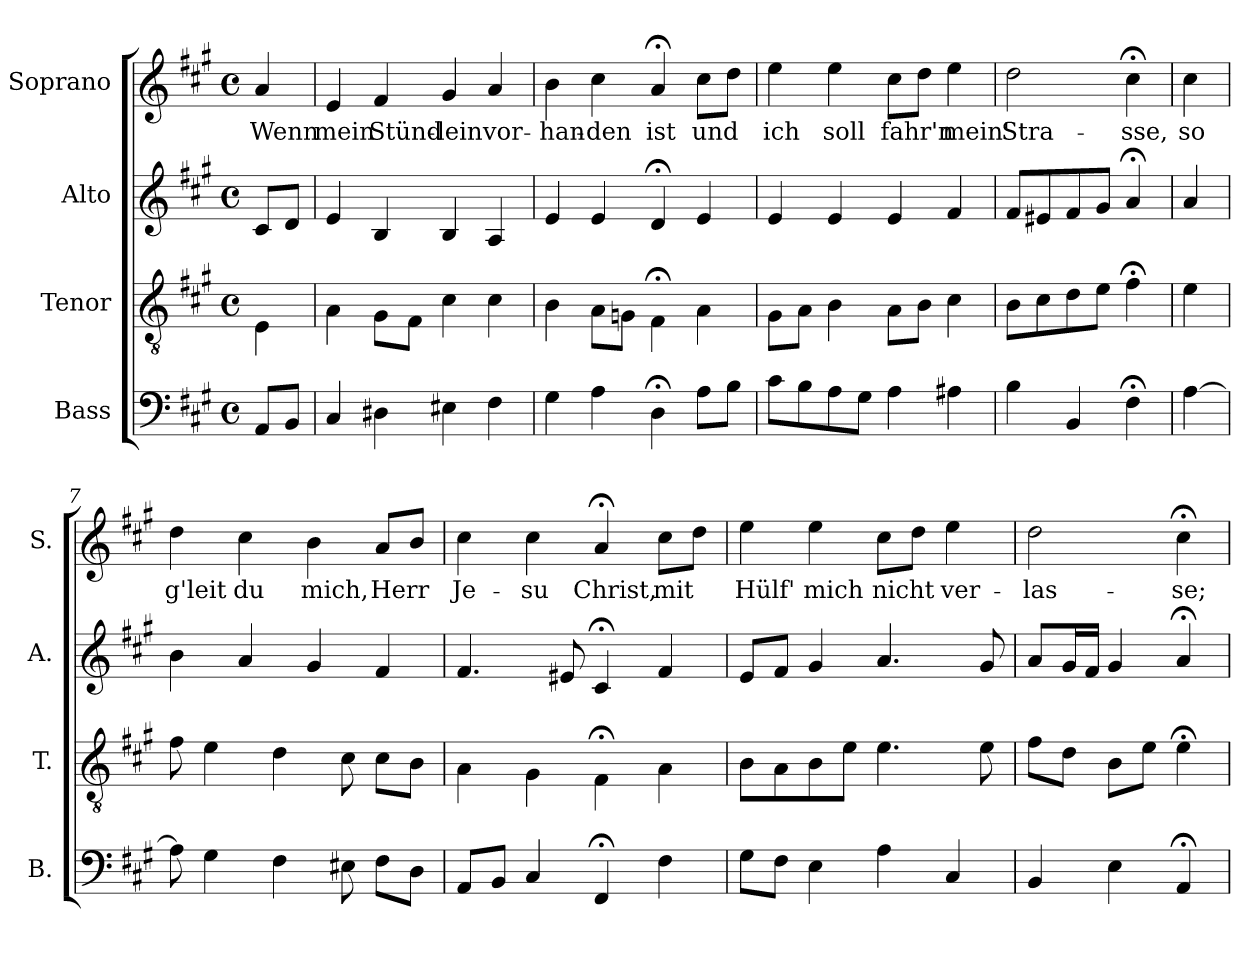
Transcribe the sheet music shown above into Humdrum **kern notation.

**kern	**kern	**kern	**kern	**text
*part4	*part3	*part2	*part1	*part1
*staff4	*staff3	*staff2	*staff1	*staff1
*I"Bass	*I"Tenor	*I"Alto	*I"Soprano	*
*I'B.	*I'T.	*I'A.	*I'S.	*
*clefF4	*clefGv2	*clefG2	*clefG2	*
*k[f#c#g#]	*k[f#c#g#]	*k[f#c#g#]	*k[f#c#g#]	*
*A:	*A:	*A:	*A:	*
*M4/4	*M4/4	*M4/4	*M4/4	*
*met(c)	*met(c)	*met(c)	*met(c)	*
=1	=1	=1	=1	=1
!	!	!	!	!LO:LY:b
8AA/L	4E\	8c#/L	4a/	Wenn
8BB/J	.	8d/J	.	.
=2	=2	=2	=2	=2
!	!	!	!	!LO:LY:b
4C#/	4A\	4e/	4e/	mein
!	!	!	!	!LO:LY:b
4D#X\	8G#\L	4B/	4f#/	Stünd-
.	8F#\J	.	.	.
!	!	!	!	!LO:LY:b
4E#X\	4c#\	4B/	4g#/	-lein
!	!	!	!	!LO:LY:b
4F#\	4c#\	4A/	4a/	vor-
=3	=3	=3	=3	=3
!	!	!	!	!LO:LY:b
4G#\	4B\	4e/	4b\	-han-
!	!	!	!	!LO:LY:b
4A\	8A\L	4e/	4cc#\	-den
.	8Gn\J	.	.	.
!	!	!	!	!LO:LY:b
4D;<\	4F#;<\	4d;</	4a;</	ist
!	!	!	!	!LO:LY:b
8A\L	4A\	4e/	8cc#\L	und
8B\J	.	.	8dd\J	.
=4	=4	=4	=4	=4
!	!	!	!	!LO:LY:b
8c#\L	8G#\L	4e/	4ee\	ich
8B\	8A\J	.	.	.
!	!	!	!	!LO:LY:b
8A\	4B\	4e/	4ee\	soll
8G#\J	.	.	.	.
!	!	!	!	!LO:LY:b
4A\	8A\L	4e/	8cc#\L	fahr'n
.	8B\J	.	8dd\J	.
!	!	!	!	!LO:LY:b
4A#X\	4c#\	4f#/	4ee\	mein'
=5	=5	=5	=5	=5
!	!	!	!	!LO:LY:b
4B\	8B\L	8f#/L	2dd\	Stra-
.	8c#\	8e#X/	.	.
4BB/	8d\	8f#/	.	.
.	8e\J	8g#/J	.	.
!	!	!	!	!LO:LY:b
4F#;<\	4f#;<\	4a;</	4cc#;<\	-sse,
!!LO:LB:g=z
=6	=6	=6	=6	=6
!	!	!	!	!LO:LY:b
[4A\	4e\	4a/	4cc#\	so
=7	=7	=7	=7	=7
!	!	!	!	!LO:LY:b
8A\]	8f#\	4b\	4dd\	g'leit
4G#\	4e\	.	.	.
!	!	!	!	!LO:LY:b
.	.	4a/	4cc#\	du
4F#\	4d\	.	.	.
!	!	!	!	!LO:LY:b
.	.	4g#/	4b\	mich,
8E#X\	8c#\	.	.	.
!	!	!	!	!LO:LY:b
8F#\L	8c#\L	4f#/	8a/L	Herr
8D\J	8B\J	.	8b/J	.
=8	=8	=8	=8	=8
!	!	!	!	!LO:LY:b
8AA/L	4A\	4.f#/	4cc#\	Je-
8BB/J	.	.	.	.
!	!	!	!	!LO:LY:b
4C#/	4G#\	.	4cc#\	-su
.	.	8e#X/	.	.
!	!	!	!	!LO:LY:b
4FF#;</	4F#;<\	4c#;</	4a;</	Christ,
!	!	!	!	!LO:LY:b
4F#\	4A\	4f#/	8cc#\L	mit
.	.	.	8dd\J	.
=9	=9	=9	=9	=9
!	!	!	!	!LO:LY:b
8G#\L	8B\L	8e/L	4ee\	Hülf'
8F#\J	8A\	8f#/J	.	.
!	!	!	!	!LO:LY:b
4E\	8B\	4g#/	4ee\	mich
.	8e\J	.	.	.
!	!	!	!	!LO:LY:b
4A\	4.e\	4.a/	8cc#\L	nicht
.	.	.	8dd\J	.
!	!	!	!	!LO:LY:b
4C#/	.	.	4ee\	ver-
.	8e\	8g#/	.	.
=10	=10	=10	=10	=10
!	!	!	!	!LO:LY:b
4BB/	8f#\L	8a/L	2dd\	-las-
.	8d\J	16g#/L	.	.
.	.	16f#/JJ	.	.
4E\	8B\L	4g#/	.	.
.	8e\J	.	.	.
!	!	!	!	!LO:LY:b
4AA;</	4e;<\	4a;</	4cc#;<\	-se;
=	=	=	=	=
*-	*-	*-	*-	*-
